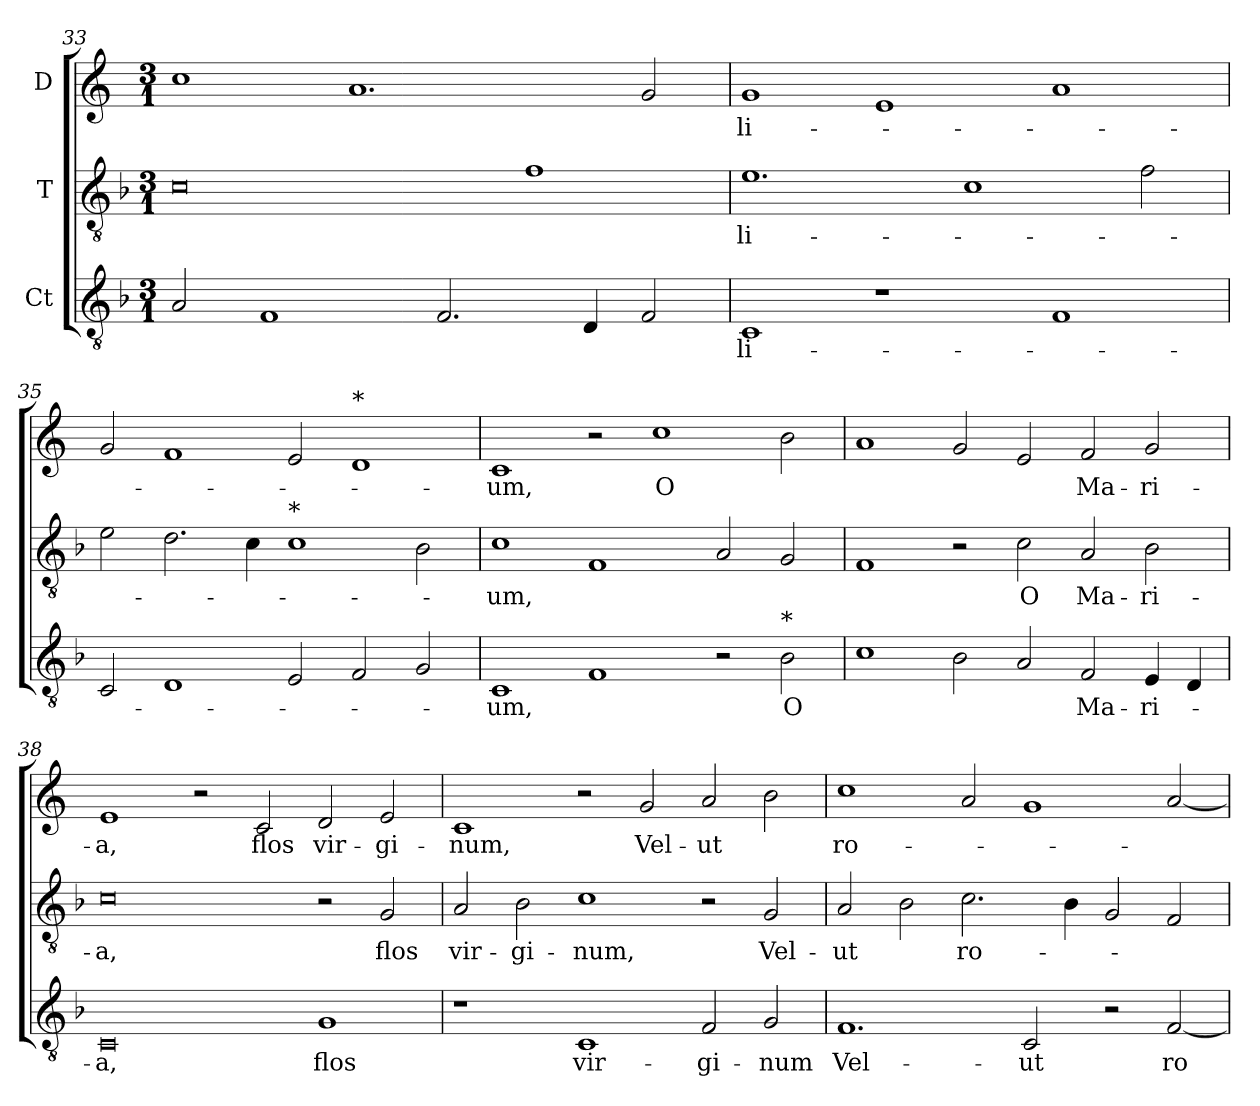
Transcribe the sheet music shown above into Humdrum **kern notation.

**kern	**text	**kern	**text	**kern	**text
*part3	*part3	*part2	*part2	*part1	*part1
*staff3	*staff3	*staff2	*staff2	*staff1	*staff1
*I"Ct	*	*I"T	*	*I"D	*
*clefGv2	*	*clefGv2	*	*clefG2	*
*ITrd7c12	*	*ITrd7c12	*	*ITrd7c12	*
*k[b-]	*	*k[b-]	*	*k[]	*
*F:	*	*F:	*	*C:	*
*M3/1	*	*M3/1	*	*M3/1	*
=33	=33	=33	=33	=33	=33
2AAi/	.	0Ci\	.	1ci\	.
1FFi/	.	.	.	.	.
.	.	.	.	1.Ai/	.
2.FFi/	.	.	.	.	.
.	.	1Fi\	.	.	.
4DDi/	.	.	.	.	.
2FFi/	.	.	.	2Gi/	.
=34	=34	=34	=34	=34	=34
!	!LO:LY:b:color=#000000	!	!	!	!
!	!	!	!LO:LY:b:color=#000000	!	!
!	!	!	!	!	!LO:LY:b:color=#000000
1CCi/	-li-	1.Ei\	-li-	1Gi/	-li-
1r	.	.	.	1Ei/	.
.	.	1Ci\	.	.	.
1FFi/	.	.	.	1Ai/	.
.	.	2Fi\	.	.	.
=35	=35	=35	=35	=35	=35
2CCi/	.	2Ei\	.	2Gi/	.
1DDi/	.	2.Di\	.	1Fi/	.
.	.	4Ci\	.	.	.
!	!	!LO:TX:t=*	!	!	!
2EEi/	.	1Ci\	.	2Ei/	.
!	!	!	!	!LO:TX:t=*	!
2FFi/	.	.	.	1Di/	.
2GGi/	.	2BB-i\	.	.	.
!!LO:LB:g=z
=36	=36	=36	=36	=36	=36
!	!LO:LY:b:color=#000000	!	!	!	!
!	!	!	!LO:LY:b:color=#000000	!	!
!	!	!	!	!	!LO:LY:b:color=#000000
1CCi/	-um,	1Ci\	-um,	1Ci/	-um,
1FFi/	.	1FFi/	.	2r	.
!	!	!	!	!	!LO:LY:b:color=#000000
.	.	.	.	1ci\	O
2r	.	2AAi/	.	.	.
!LO:TX:t=*	!	!	!	!	!
!	!LO:LY:b:color=#000000	!	!	!	!
2BB-i\	O	2GGi/	.	2Bi\	.
=37	=37	=37	=37	=37	=37
1Ci\	.	1FFi/	.	1Ai/	.
2BB-i\	.	2r	.	2Gi/	.
!	!	!	!LO:LY:b:color=#000000	!	!
2AAi/	.	2Ci\	O	2Ei/	.
!	!LO:LY:b:color=#000000	!	!	!	!
!	!	!	!LO:LY:b:color=#000000	!	!
!	!	!	!	!	!LO:LY:b:color=#000000
2FFi/	Ma-	2AAi/	Ma-	2Fi/	Ma-
!	!LO:LY:b:color=#000000	!	!	!	!
!	!	!	!LO:LY:b:color=#000000	!	!
!	!	!	!	!	!LO:LY:b:color=#000000
4EEi/	-ri-	2BB-i\	-ri-	2Gi/	-ri-
4DDi/	.	.	.	.	.
=38	=38	=38	=38	=38	=38
!	!LO:LY:b:color=#000000	!	!	!	!
!	!	!	!LO:LY:b:color=#000000	!	!
!	!	!	!	!	!LO:LY:b:color=#000000
0CCi/	-a,	0Ci\	-a,	1Ei/	-a,
.	.	.	.	2r	.
!	!	!	!	!	!LO:LY:b:color=#000000
.	.	.	.	2Ci/	flos
!	!LO:LY:b:color=#000000	!	!	!	!
!	!	!	!	!	!LO:LY:b:color=#000000
1GGi/	flos	2r	.	2Di/	vir-
!	!	!	!LO:LY:b:color=#000000	!	!
!	!	!	!	!	!LO:LY:b:color=#000000
.	.	2GGi/	flos	2Ei/	-gi-
=39	=39	=39	=39	=39	=39
!	!	!	!LO:LY:b:color=#000000	!	!
!	!	!	!	!	!LO:LY:b:color=#000000
1r	.	2AAi/	vir-	1Ci/	-num,
!	!	!	!LO:LY:b:color=#000000	!	!
.	.	2BB-i\	-gi-	.	.
!	!LO:LY:b:color=#000000	!	!	!	!
!	!	!	!LO:LY:b:color=#000000	!	!
1CCi/	vir-	1Ci\	-num,	2r	.
!	!	!	!	!	!LO:LY:b:color=#000000
.	.	.	.	2Gi/	Vel-
!	!LO:LY:b:color=#000000	!	!	!	!
!	!	!	!	!	!LO:LY:b:color=#000000
2FFi/	-gi-	2r	.	2Ai/	-ut
!	!LO:LY:b:color=#000000	!	!	!	!
!	!	!	!LO:LY:b:color=#000000	!	!
2GGi/	-num	2GGi/	Vel-	2Bi\	.
!!LO:LB:g=z
=40	=40	=40	=40	=40	=40
!	!LO:LY:b:color=#000000	!	!	!	!
!	!	!	!LO:LY:b:color=#000000	!	!
!	!	!	!	!	!LO:LY:b:color=#000000
1.FFi/	Vel-	2AAi/	-ut	1ci\	ro-
.	.	2BB-i\	.	.	.
!	!	!	!LO:LY:b:color=#000000	!	!
.	.	2.Ci\	ro-	2Ai/	.
!	!LO:LY:b:color=#000000	!	!	!	!
2CCi/	-ut	.	.	1Gi/	.
.	.	4BB-i\	.	.	.
2r	.	2GGi/	.	.	.
!	!LO:LY:b:color=#000000	!	!	!	!
[2FFi/	ro-	2FFi/	.	[2Ai/	.
=	=	=	=	=	=
*-	*-	*-	*-	*-	*-
